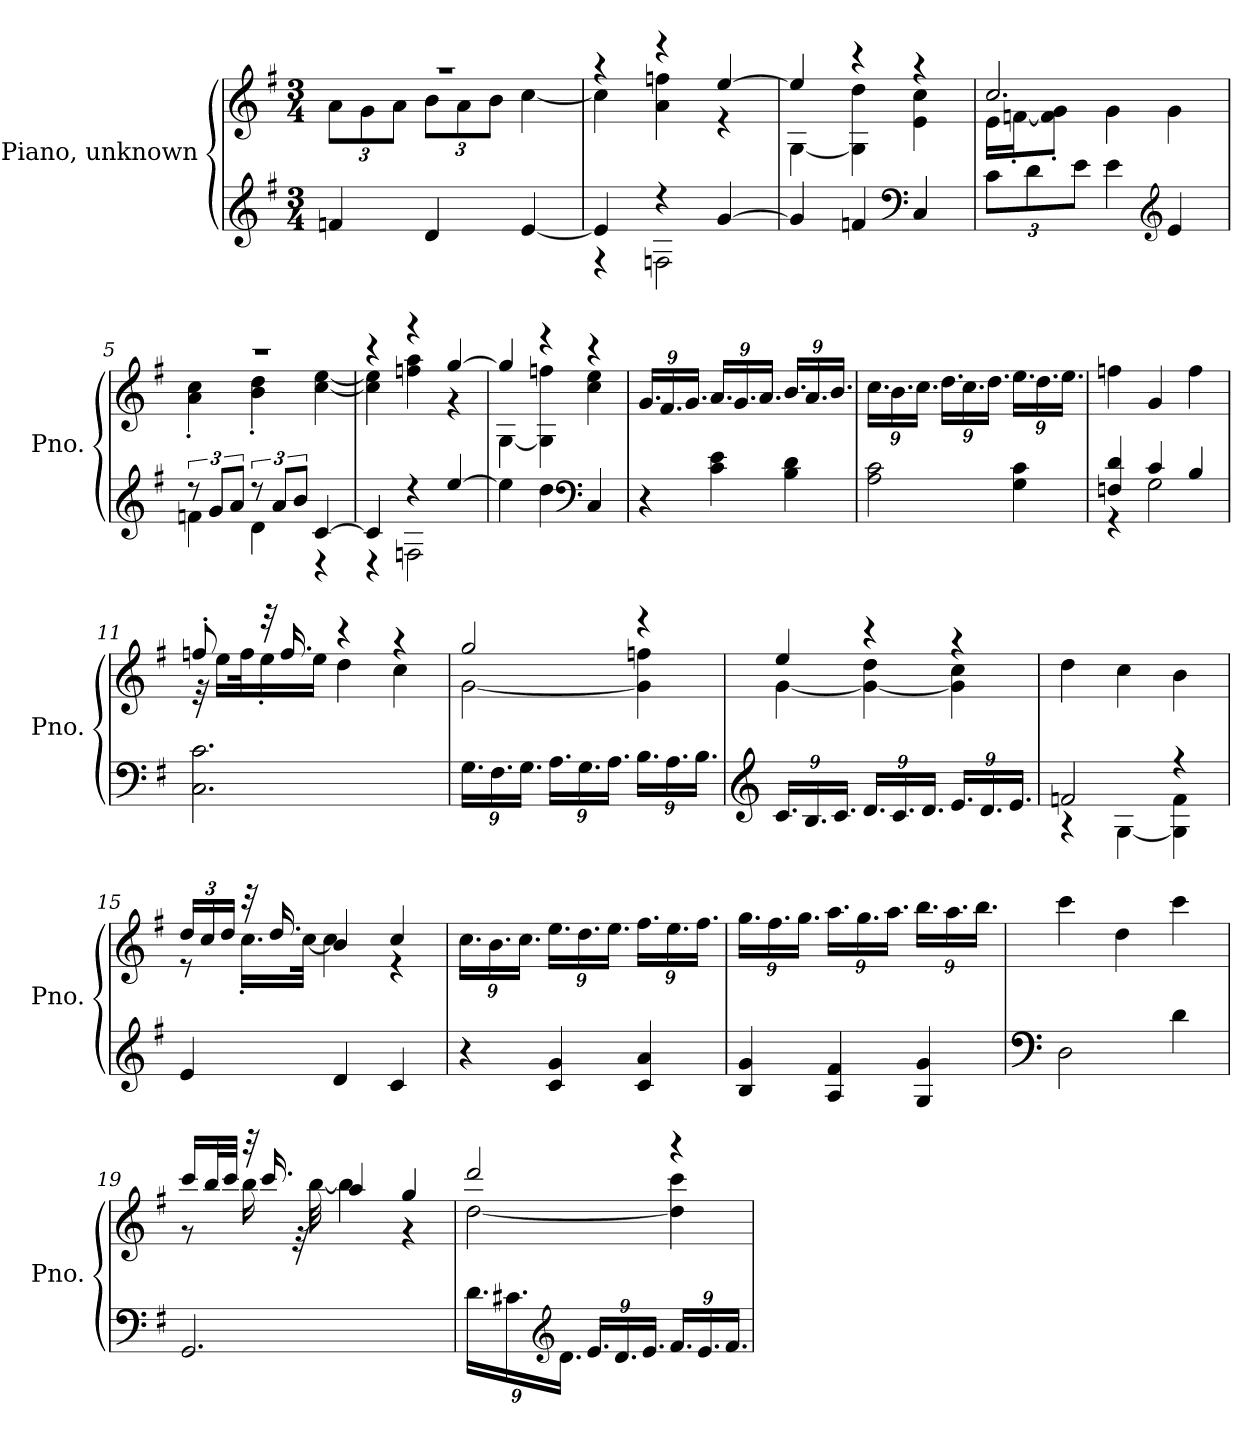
**kern	**kern
*part1	*part1
*staff2	*staff1
*I"Piano, unknown	*
*I'Pno.	*
*clefG2	*clefG2
*k[f#]	*k[f#]
*M3/4	*M3/4
*MM189	*MM189
=1	=1
*	*^
*	*	*Xbrackettup
4fn/	2.r	12a\L
.	.	12g\
.	.	12a\J
4d/	.	12b\L
.	.	12a\
.	.	12b\J
[4e/	.	[4cc\
=2	=2	=2
*^	*	*
4e/]	4r	4r	4cc\]
4r	2Fn\	4r	4a\ 4ffn\
[4g/	.	[4ee/	4r
*v	*v	*	*
=3	=3	=3
4g/]	4ee/]	[4G\
4fn/	4r	4G\] 4dd\
*clefF4	*	*
4C/	4r	4e\ 4cc\
=4	=4	=4
*Xbrackettup	*	*
12c\L	2.cc/	16e\LL
.	.	[16fn'\J
12d\	.	.
.	.	8f\]' 8g\'J
12e\J	.	.
4e\	.	4g\
*clefG2	*	*
4e/	.	4g\
=5	=5	=5
*brackettup	*	*
*^	*	*
12r	4fn\	2.r	4a\' 4cc\'
12g/L	.	.	.
12a/J	.	.	.
12r	4d\	.	4b\' 4dd\'
12a/L	.	.	.
12b/J	.	.	.
[4c/	4r	.	[4cc\ [4ee\
=6	=6	=6	=6
4c/]	4r	4r	4cc\] 4ee\]
4r	2Fn\	4r	4ffn\ 4aa\
[4ee/	.	[4gg/	4r
*v	*v	*	*
!!LO:LB:g=z	!!
=7	=7	=7
4ee\]	4gg/]	[4G\
4dd\	4r	4G\] 4ffn\
*clefF4	*	*
4C/	4r	4cc\ 4ee\
*	*v	*v
=8	=8
4r	18.g/LL
.	18.f#/
.	18.g/JJ
4c\ 4e\	18.a/LL
.	18.g/
.	18.a/JJ
4B\ 4d\	18.b/LL
.	18.a/
.	18.b/JJ
=9	=9
2A\ 2c\	18.cc\LL
.	18.b\
.	18.cc\JJ
.	18.dd\LL
.	18.cc\
.	18.dd\JJ
4G\ 4c\	18.ee\LL
.	18.dd\
.	18.ee\JJ
=10	=10
*^	*
4Fn/ 4d/	4r	4ffn\
4c/	2G\	4g/
4B/	.	4ff\
*v	*v	*
!!LO:LB:g=z
=11	=11
*	*^
2.C\ 2.c\	8ffn'/	32r
.	.	16ee\LL
.	.	32ff\K
.	32r	16ee'\
.	16.ff/	.
.	.	16ee\JJ
.	4r	4dd\
.	4r	4cc\
=12	=12	=12
*Xbrackettup	*	*
18.G\LL	2gg/	[2g\
18.F#\	.	.
18.G\JJ	.	.
18.A\LL	.	.
18.G\	.	.
18.A\JJ	.	.
18.B\LL	4r	4g\] 4ffn\
18.A\	.	.
18.B\JJ	.	.
=13	=13	=13
*clefG2	*	*
18.c/LL	4ee/	[4g\
18.B/	.	.
18.c/JJ	.	.
18.d/LL	4r	4g\_ 4dd\
18.c/	.	.
18.d/JJ	.	.
18.e/LL	4r	4g\] 4cc\
18.d/	.	.
18.e/JJ	.	.
*	*v	*v
=14	=14
*^	*
2fn/	4r	4dd\
.	[4G\	4cc\
4r	4G\] 4f\	4b\
*v	*v	*
!!LO:LB:g=z
=15	=15
*	*^
4e/	24dd/LL	8r
.	24cc/	.
.	24dd/JJ	.
.	32r	16.cc'\LL
.	16.dd/	.
.	.	[32cc\JJk
4d/	4b/	4cc\]
4c/	4cc/	4r
*	*v	*v
=16	=16
4r	18.cc\LL
.	18.b\
.	18.cc\JJ
4c/ 4g/	18.ee\LL
.	18.dd\
.	18.ee\JJ
4c/ 4a/	18.ff#\LL
.	18.ee\
.	18.ff#\JJ
=17	=17
4B/ 4g/	18.gg\LL
.	18.ff#\
.	18.gg\JJ
4A/ 4f#/	18.aa\LL
.	18.gg\
.	18.aa\JJ
4G/ 4g/	18.bb\LL
.	18.aa\
.	18.bb\JJ
=18	=18
*clefF4	*
2D\	4ccc\
.	4dd\
4d\	4ccc\
!!LO:LB:g=z
=19	=19
*	*^
2.GG/	16ccc/LL	8r
.	32bb/L	.
.	32ccc/JJJ	.
.	32r	16bb\
.	16.ccc/	.
.	.	32r
.	.	[32bb\
.	4aa/	4bb\]
.	4gg/	4r
=20	=20	=20
18.d\LL	2ddd/	[2dd\
18.c#X\	.	.
*clefG2	*	*
18.d\JJ	.	.
18.e/LL	.	.
18.d/	.	.
18.e/JJ	.	.
18.f#/LL	4r	4dd\] 4ccc\
18.e/	.	.
18.f#/JJ	.	.
*	*v	*v
=	=
*-	*-
